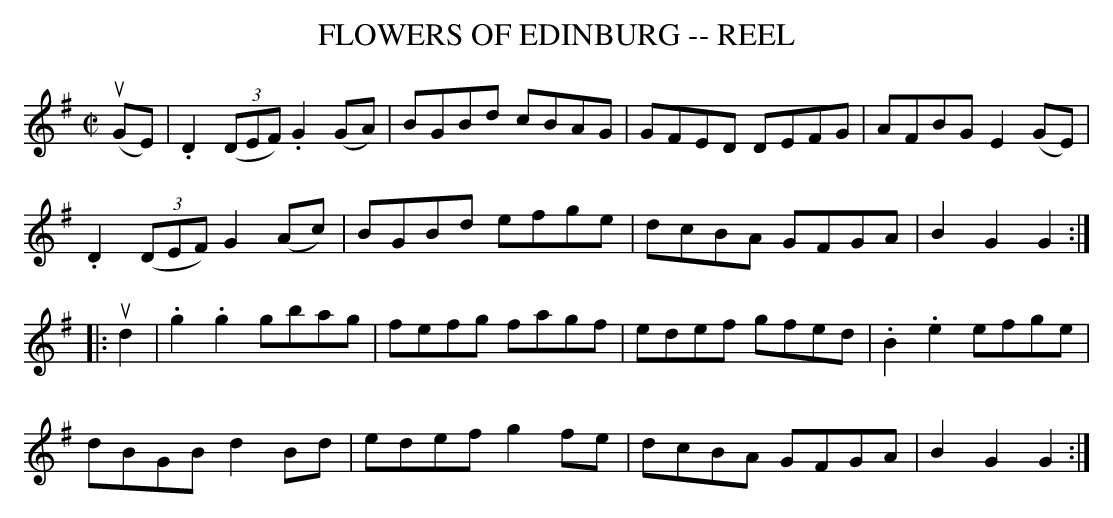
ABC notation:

X:1
T:FLOWERS OF EDINBURG -- REEL
M:C|
L:1/8
K:G
u(GE) | .D2((3DEF) .G2(GA) | BGBd cBAG | GFED DEFG | AFBG E2(GE) |
        .D2((3DEF)  G2(Ac) | BGBd efge | dcBA GFGA | B2G2 G2 :|
|: ud2 | .g2.g2 gbag | fefg fagf | edef gfed | .B2.e2 efge |
          dBGB  d2Bd | edef g2fe | dcBA GFGA |  B2G2  G2 :|
